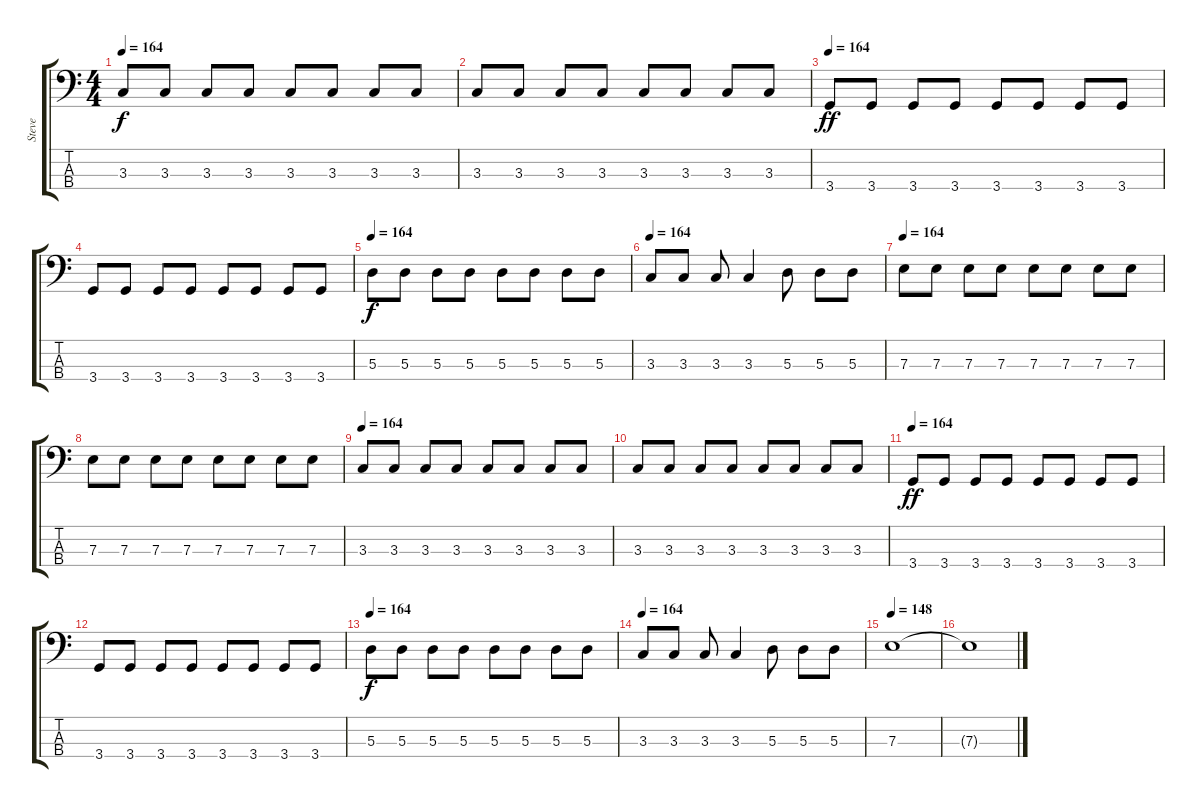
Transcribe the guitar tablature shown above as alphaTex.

\track ("Steve" "Steve") {instrument electricbassfinger}
\staff {score tabs}
\tuning (G2 D2 A1 E1) {hide}
\ts (4 4)
\tempo 164
\clef f4
\ks c
3.3.8{dy f} 3.3.8 3.3.8 3.3.8 3.3.8 3.3.8 3.3.8 3.3.8 |
3.3.8 3.3.8 3.3.8 3.3.8 3.3.8 3.3.8 3.3.8 3.3.8 |
\tempo 164
3.4.8{dy ff} 3.4.8 3.4.8 3.4.8 3.4.8 3.4.8 3.4.8 3.4.8 |
3.4.8 3.4.8 3.4.8 3.4.8 3.4.8 3.4.8 3.4.8 3.4.8 |
\tempo 164
5.3.8{dy f} 5.3.8 5.3.8 5.3.8 5.3.8 5.3.8 5.3.8 5.3.8 |
\tempo 164
3.3.8 3.3.8 3.3.8 3.3.4 5.3.8 5.3.8 5.3.8 |
\tempo 164
7.3.8 7.3.8 7.3.8 7.3.8 7.3.8 7.3.8 7.3.8 7.3.8 |
7.3.8 7.3.8 7.3.8 7.3.8 7.3.8 7.3.8 7.3.8 7.3.8 |
\tempo 164
3.3.8 3.3.8 3.3.8 3.3.8 3.3.8 3.3.8 3.3.8 3.3.8 |
3.3.8 3.3.8 3.3.8 3.3.8 3.3.8 3.3.8 3.3.8 3.3.8 |
\tempo 164
3.4.8{dy ff} 3.4.8 3.4.8 3.4.8 3.4.8 3.4.8 3.4.8 3.4.8 |
3.4.8 3.4.8 3.4.8 3.4.8 3.4.8 3.4.8 3.4.8 3.4.8 |
\tempo 164
5.3.8{dy f} 5.3.8 5.3.8 5.3.8 5.3.8 5.3.8 5.3.8 5.3.8 |
\tempo 164
3.3.8 3.3.8 3.3.8 3.3.4 5.3.8 5.3.8 5.3.8 |
\tempo 148
7.3.1 |
7.3{t}.1
